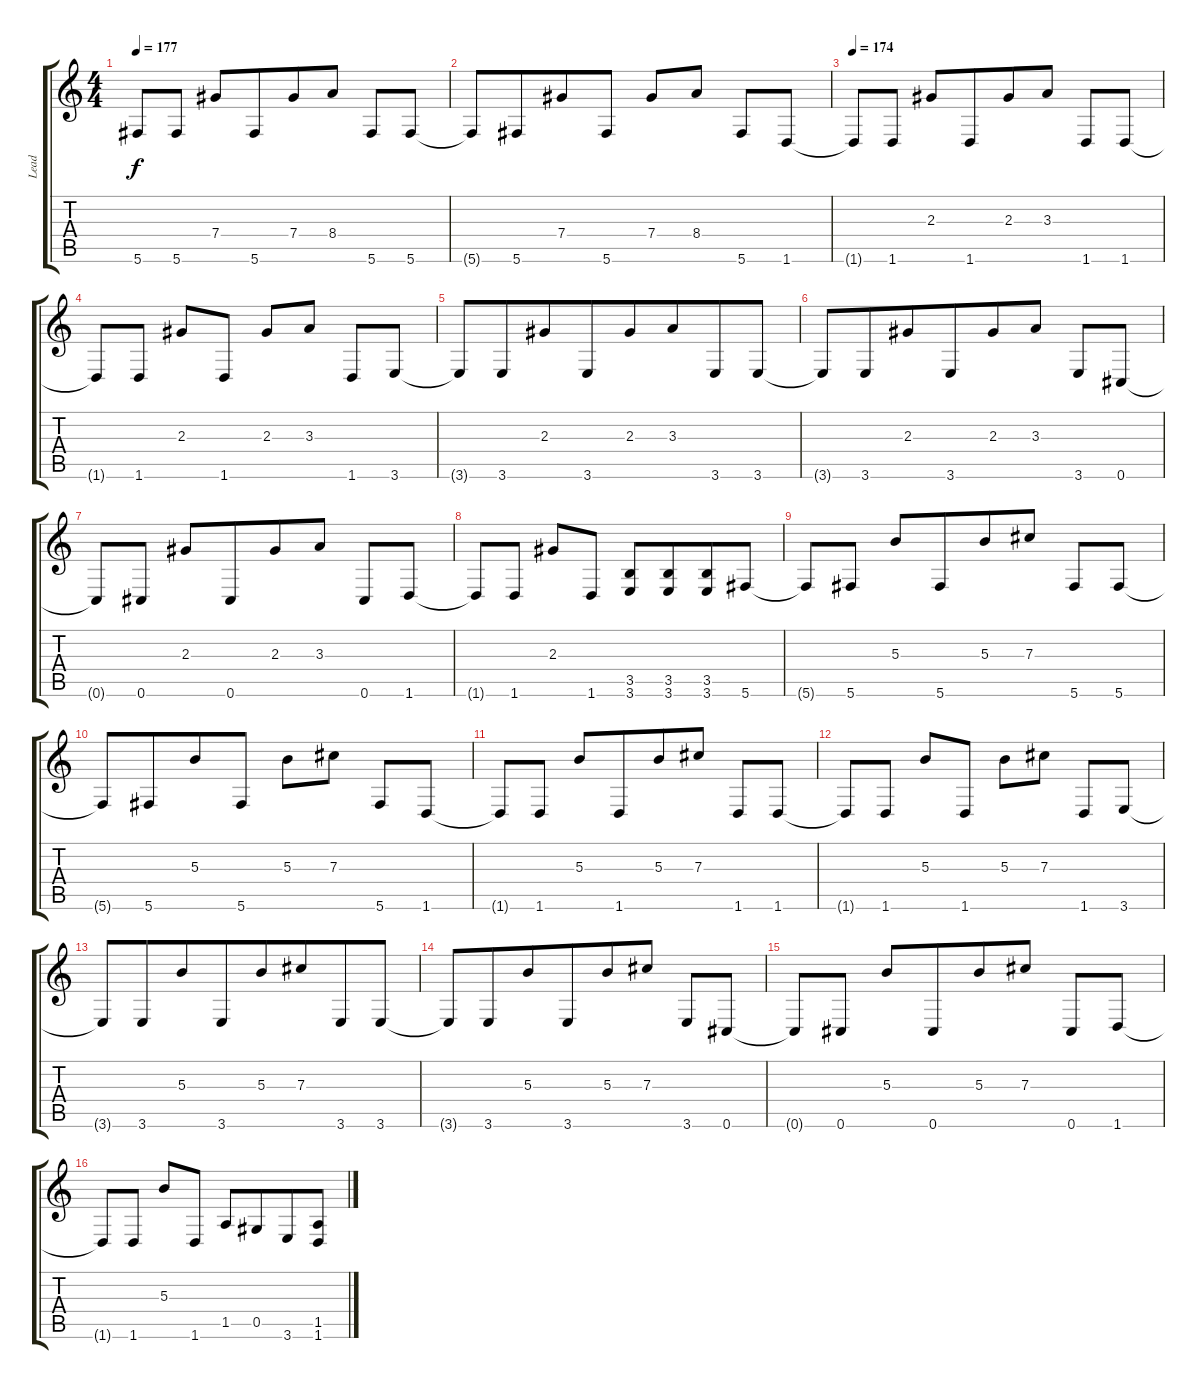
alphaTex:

\track ("Lead" "Lead") {instrument distortionguitar}
\staff {score tabs}
\tuning (Eb4 Bb3 Gb3 Db3 Ab2 Db2) {hide}
\ts (4 4)
\tempo 177
\clef g2
\ks c
5.6{t}.8{dy f} 5.6.8 7.4.8 5.6.8{beam merge} 7.4.8{beam merge} 8.4.8 5.6.8{beam merge} 5.6.8 |
5.6{t}.8 5.6.8{beam merge} 7.4.8{beam merge} 5.6.8 7.4.8 8.4.8 5.6.8{beam merge} 1.6.8 |
\tempo 174
1.6{t}.8{beam merge} 1.6.8 2.3.8{beam merge} 1.6.8{beam merge} 2.3.8 3.3.8 1.6.8{beam merge} 1.6.8 |
1.6{t}.8 1.6.8 2.3.8 1.6.8 2.3.8 3.3.8 1.6.8{beam merge} 3.6.8 |
3.6{t}.8 3.6.8{beam merge} 2.3.8{beam merge} 3.6.8{beam merge} 2.3.8 3.3.8{beam merge} 3.6.8 3.6.8 |
3.6{t}.8 3.6.8{beam merge} 2.3.8{beam merge} 3.6.8{beam merge} 2.3.8 3.3.8 3.6.8 0.6.8 |
0.6{t}.8 0.6.8 2.3.8{beam merge} 0.6.8{beam merge} 2.3.8{beam merge} 3.3.8 0.6.8 1.6.8 |
1.6{t}.8 1.6.8 2.3.8 1.6.8 (3.5 3.6).8{beam merge} (3.5 3.6).8{beam merge} (3.5 3.6).8 5.6.8 |
5.6{t}.8 5.6.8 5.3.8 5.6.8{beam merge} 5.3.8{beam merge} 7.3.8 5.6.8{beam merge} 5.6.8 |
5.6{t}.8 5.6.8{beam merge} 5.3.8{beam merge} 5.6.8 5.3.8 7.3.8 5.6.8{beam merge} 1.6.8 |
1.6{t}.8{beam merge} 1.6.8 5.3.8{beam merge} 1.6.8{beam merge} 5.3.8 7.3.8 1.6.8{beam merge} 1.6.8 |
1.6{t}.8 1.6.8 5.3.8 1.6.8 5.3.8 7.3.8 1.6.8{beam merge} 3.6.8 |
3.6{t}.8 3.6.8{beam merge} 5.3.8{beam merge} 3.6.8{beam merge} 5.3.8 7.3.8{beam merge} 3.6.8 3.6.8 |
3.6{t}.8 3.6.8{beam merge} 5.3.8{beam merge} 3.6.8{beam merge} 5.3.8 7.3.8 3.6.8 0.6.8 |
0.6{t}.8 0.6.8 5.3.8{beam merge} 0.6.8{beam merge} 5.3.8{beam merge} 7.3.8 0.6.8 1.6.8 |
1.6{t}.8 1.6.8 5.3.8 1.6.8 1.5.8{beam merge} 0.5.8{beam merge} 3.6.8 (1.5 1.6).8
